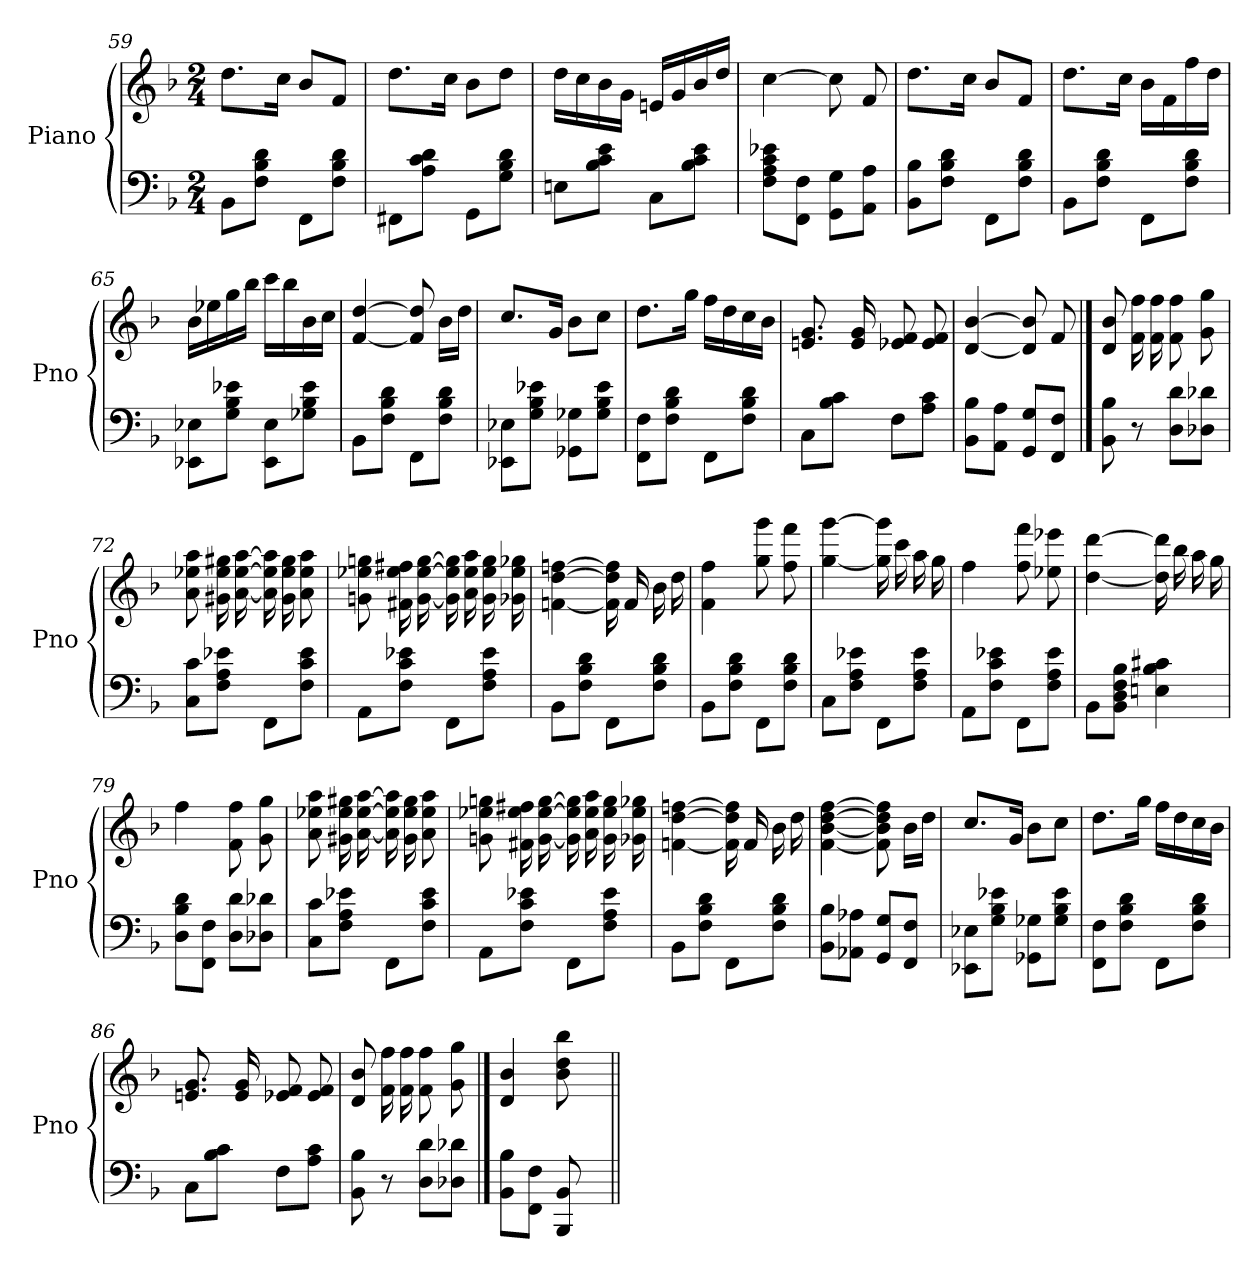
**kern	**kern
*part2	*part1
*staff2	*staff1
*I"Piano	*I"Piano
*I'Pno	*I'Pno
!!LO:LB:g=z
*clefF4	*clefG2
*k[b-]	*k[b-]
*M2/4	*M2/4
=59	=59
8BB-\L	8.dd\L
8F\ 8B-\ 8d\J	.
.	16cc\Jk
8FF\L	8b-/L
8F\ 8B-\ 8d\J	8f/J
=60	=60
8FF#X\L	8.dd\L
8A\ 8c\ 8d\J	.
.	16cc\Jk
8GG\L	8b-\L
8G\ 8B-\ 8d\J	8dd\J
=61	=61
8En\L	16dd\LL
.	16cc\
8B-\ 8c\ 8e\J	16b-\
.	16g\JJ
8C\L	16en/LL
.	16g/
8B-\ 8c\ 8e\J	16b-/
.	16dd/JJ
=62	=62
8F\ 8A\ 8c\ 8e-X\L	[4cc\
8FF\ 8F\J	.
8GG\ 8G\L	8cc\]
8AA\ 8A\J	8f/
=63	=63
8BB-\ 8B-\L	8.dd\L
8F\ 8B-\ 8d\J	.
.	16cc\Jk
8FF\L	8b-/L
8F\ 8B-\ 8d\J	8f/J
=64	=64
8BB-\L	8.dd\L
8F\ 8B-\ 8d\J	.
.	16cc\Jk
8FF\L	16b-\LL
.	16f\
8F\ 8B-\ 8d\J	16ff\
.	16dd\JJ
!!LO:LB:g=z
=65	=65
8EE-X\ 8E-X\L	16b-\LL
.	16ee-X\
8G\ 8B-\ 8e-X\J	16gg\
.	16bb-\JJ
8EE-\ 8E-\L	16ccc\LL
.	16bb-\
8G-X\ 8B-\ 8e-\J	16b-\
.	16cc\JJ
=66	=66
8BB-\L	[4f/ [4dd/
8F\ 8B-\ 8d\J	.
8FF\L	8f/] 8dd/]
8F\ 8B-\ 8d\J	16b-\LL
.	16dd\JJ
=67	=67
8EE-X\ 8E-X\L	8.cc/L
8G\ 8B-\ 8e-X\J	.
.	16g/Jk
8GG-X\ 8G-X\L	8b-\L
8G-\ 8B-\ 8e-\J	8cc\J
=68	=68
8FF\ 8F\L	8.dd\L
8F\ 8B-\ 8d\J	.
.	16gg\Jk
8FF\L	16ff\LL
.	16dd\
8F\ 8B-\ 8d\J	16cc\
.	16b-\JJ
=69	=69
8C\L	8.en/ 8.g/
8B-\ 8c\J	.
.	16e/ 16g/
8F\L	8e-X/ 8f/
8A\ 8c\J	8e-/ 8f/
!!LO:PB:g=z
=70	=70
8BB-\ 8B-\L	[4d/ [4b-/
8AA\ 8A\J	.
8GG/ 8G/L	8d/] 8b-/]
8FF/ 8F/J	8f/
==71	==71
8BB-\ 8B-\	8d/ 8b-/
8r	16f\ 16ff\
.	16f\ 16ff\
8D\ 8d\L	8f\ 8ff\
8D-X\ 8d-X\J	8g\ 8gg\
=72!|	=72!|
8C\ 8c\L	8a\ 8ee-X\ 8aa\
8F\ 8A\ 8e-X\J	16g#X\ 16ee-\ 16gg#X\
.	[16a\ [16ee-\ [16aa\
8FF\L	16a\] 16ee-\] 16aa\]
.	16g#\ 16ee-\ 16gg#\
8F\ 8c\ 8e-\J	8a\ 8ee-\ 8aa\
=73	=73
8AA\L	8gn\ 8ee-X\ 8ggn\
8F\ 8c\ 8e-X\J	16f#X\ 16ee-\ 16ff#X\
.	[16g\ [16ee-\ [16gg\
8FF\L	16g\] 16ee-\] 16gg\]
.	16a\ 16ee-\ 16aa\
8F\ 8A\ 8e-\J	16g\ 16ee-\ 16gg\
.	16g-X\ 16ee-\ 16gg-X\
=74	=74
8BB-\L	[4fn\ [4dd\ [4ffn\
8F\ 8B-\ 8d\J	.
8FF\L	16f\] 16dd\] 16ff\]
.	16f/
8F\ 8B-\ 8d\J	16b-\
.	16dd\
!!LO:LB:g=z
=75	=75
8BB-\L	4f\ 4ff\
8F\ 8B-\ 8d\J	.
8FF\L	8gg\ 8ggg\
8F\ 8B-\ 8d\J	8ff\ 8fff\
=76	=76
8C\L	[4gg\ [4ggg\
8F\ 8A\ 8e-X\J	.
8FF\L	16gg\] 16ggg\]
.	16ccc\
8F\ 8A\ 8e-\J	16aa\
.	16gg\
=77	=77
8AA\L	4ff\
8F\ 8c\ 8e-X\J	.
8FF\L	8ff\ 8fff\
8F\ 8A\ 8e-\J	8ee-X\ 8eee-X\
=78	=78
8BB-\L	[4dd\ [4ddd\
8BB-\ 8D\ 8F\ 8B-\J	.
4En\ 4B-\ 4c#X\	16dd\] 16ddd\]
.	16bb-\
.	16aa\
.	16gg\
=79	=79
8D\ 8B-\ 8d\L	4ff\
8FF\ 8F\J	.
8D\ 8d\L	8f\ 8ff\
8D-X\ 8d-X\J	8g\ 8gg\
=80	=80
8C\ 8c\L	8a\ 8ee-X\ 8aa\
8F\ 8A\ 8e-X\J	16g#X\ 16ee-\ 16gg#X\
.	[16a\ [16ee-\ [16aa\
8FF\L	16a\] 16ee-\] 16aa\]
.	16g#\ 16ee-\ 16gg#\
8F\ 8c\ 8e-\J	8a\ 8ee-\ 8aa\
!!LO:LB:g=z
=81	=81
8AA\L	8gn\ 8ee-X\ 8ggn\
8F\ 8c\ 8e-X\J	16f#X\ 16ee-\ 16ff#X\
.	[16g\ [16ee-\ [16gg\
8FF\L	16g\] 16ee-\] 16gg\]
.	16a\ 16ee-\ 16aa\
8F\ 8A\ 8e-\J	16g\ 16ee-\ 16gg\
.	16g-X\ 16ee-\ 16gg-X\
=82	=82
8BB-\L	[4fn\ [4dd\ [4ffn\
8F\ 8B-\ 8d\J	.
8FF\L	16f\] 16dd\] 16ff\]
.	16f/
8F\ 8B-\ 8d\J	16b-\
.	16dd\
=83	=83
8BB-\ 8B-\L	[4f\ [4b-\ [4dd\ [4ff\
8AA-X\ 8A-X\J	.
8GG/ 8G/L	8f\] 8b-\] 8dd\] 8ff\]
8FF/ 8F/J	16b-\LL
.	16dd\JJ
=84	=84
8EE-X\ 8E-X\L	8.cc/L
8G\ 8B-\ 8e-X\J	.
.	16g/Jk
8GG-X\ 8G-X\L	8b-\L
8G-\ 8B-\ 8e-\J	8cc\J
=85	=85
8FF\ 8F\L	8.dd\L
8F\ 8B-\ 8d\J	.
.	16gg\Jk
8FF\L	16ff\LL
.	16dd\
8F\ 8B-\ 8d\J	16cc\
.	16b-\JJ
!!LO:LB:g=z
=86	=86
8C\L	8.en/ 8.g/
8B-\ 8c\J	.
.	16e/ 16g/
8F\L	8e-X/ 8f/
8A\ 8c\J	8e-/ 8f/
=87	=87
8BB-\ 8B-\	8d/ 8b-/
8r	16f\ 16ff\
.	16f\ 16ff\
8D\ 8d\L	8f\ 8ff\
8D-X\ 8d-X\J	8g\ 8gg\
==88	==88
8BB-\ 8B-\L	4d/ 4b-/
8FF\ 8F\J	.
8BBB-/ 8BB-/	8b-\ 8dd\ 8bb-\
8ryy	8ryy
=||	=||
*-	*-
